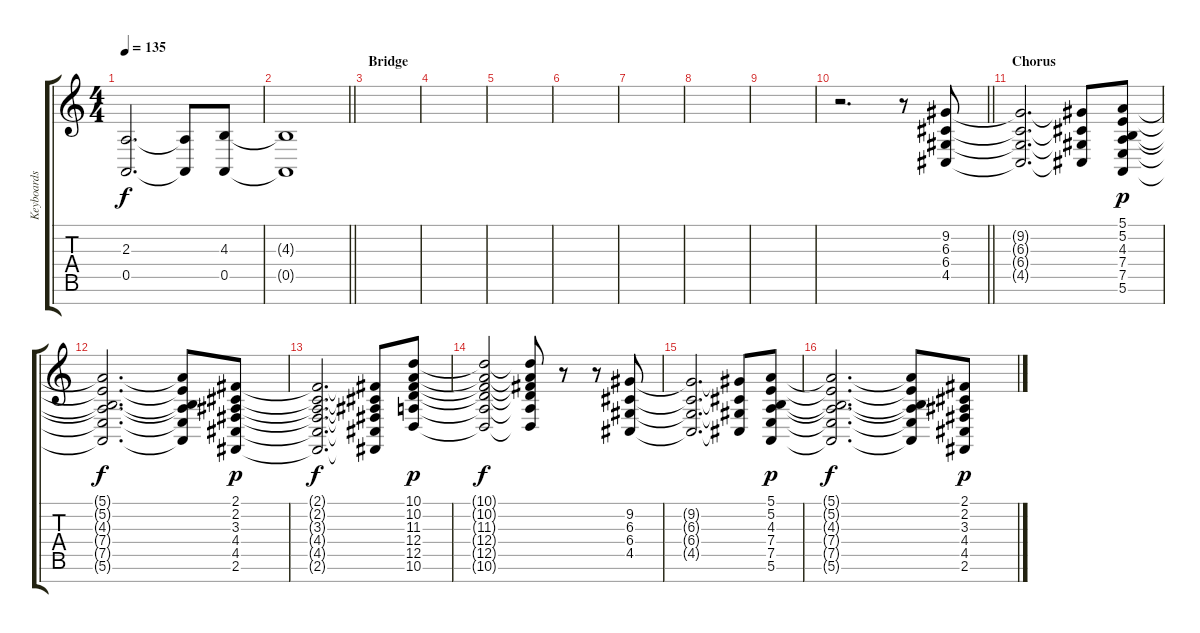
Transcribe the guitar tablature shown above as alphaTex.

\track ("Keyboards" "Keyboards") {instrument stringensemble1}
\staff {score tabs}
\tuning (E4 B3 G3 D3 A2 E2 B1) {hide}
\ts (4 4)
\tempo 135
\clef g2
\ks c
(2.3 0.5).2{d dy f} (2.3{t} 0.5{t}).8 (4.3 0.5).8 |
\barLineRight lightlight
(4.3{t} 0.5{t}).1 |
\section ("" "Bridge")
|
|
|
|
|
|
|
\barLineRight lightlight
r.2{d volume 11} r.8 (9.2 6.3 6.4 4.5).8 |
\section ("" "Chorus")
(9.2{t} 6.3{t} 6.4{t} 4.5{t}).2{d} (9.2{t} 6.3{t} 6.4{t} 4.5{t}).8 (5.1 5.2 4.3 7.4 7.5 5.6).8{dy p} |
(5.1{t} 5.2{t} 4.3{t} 7.4{t} 7.5{t} 5.6{t}).2{d dy f} (5.1{t} 5.2{t} 4.3{t} 7.4{t} 7.5{t} 5.6{t}).8 (2.1 2.2 3.3 4.4 4.5 2.6).8{dy p} |
(2.1{t} 2.2{t} 3.3{t} 4.4{t} 4.5{t} 2.6{t}).2{d dy f} (2.1{t} 2.2{t} 3.3{t} 4.4{t} 4.5{t} 2.6{t}).8 (10.1 10.2 11.3 12.4 12.5 10.6).8{dy p} |
(10.1{t} 10.2{t} 11.3{t} 12.4{t} 12.5{t} 10.6{t}).2{dy f} (10.1{t} 10.2{t} 11.3{t} 12.4{t} 12.5{t} 10.6{t}).8 r.8 r.8 (9.2 6.3 6.4 4.5).8 |
(9.2{t} 6.3{t} 6.4{t} 4.5{t}).2{d} (9.2{t} 6.3{t} 6.4{t} 4.5{t}).8 (5.1 5.2 4.3 7.4 7.5 5.6).8{dy p} |
(5.1{t} 5.2{t} 4.3{t} 7.4{t} 7.5{t} 5.6{t}).2{d dy f} (5.1{t} 5.2{t} 4.3{t} 7.4{t} 7.5{t} 5.6{t}).8 (2.1 2.2 3.3 4.4 4.5 2.6).8{dy p}
